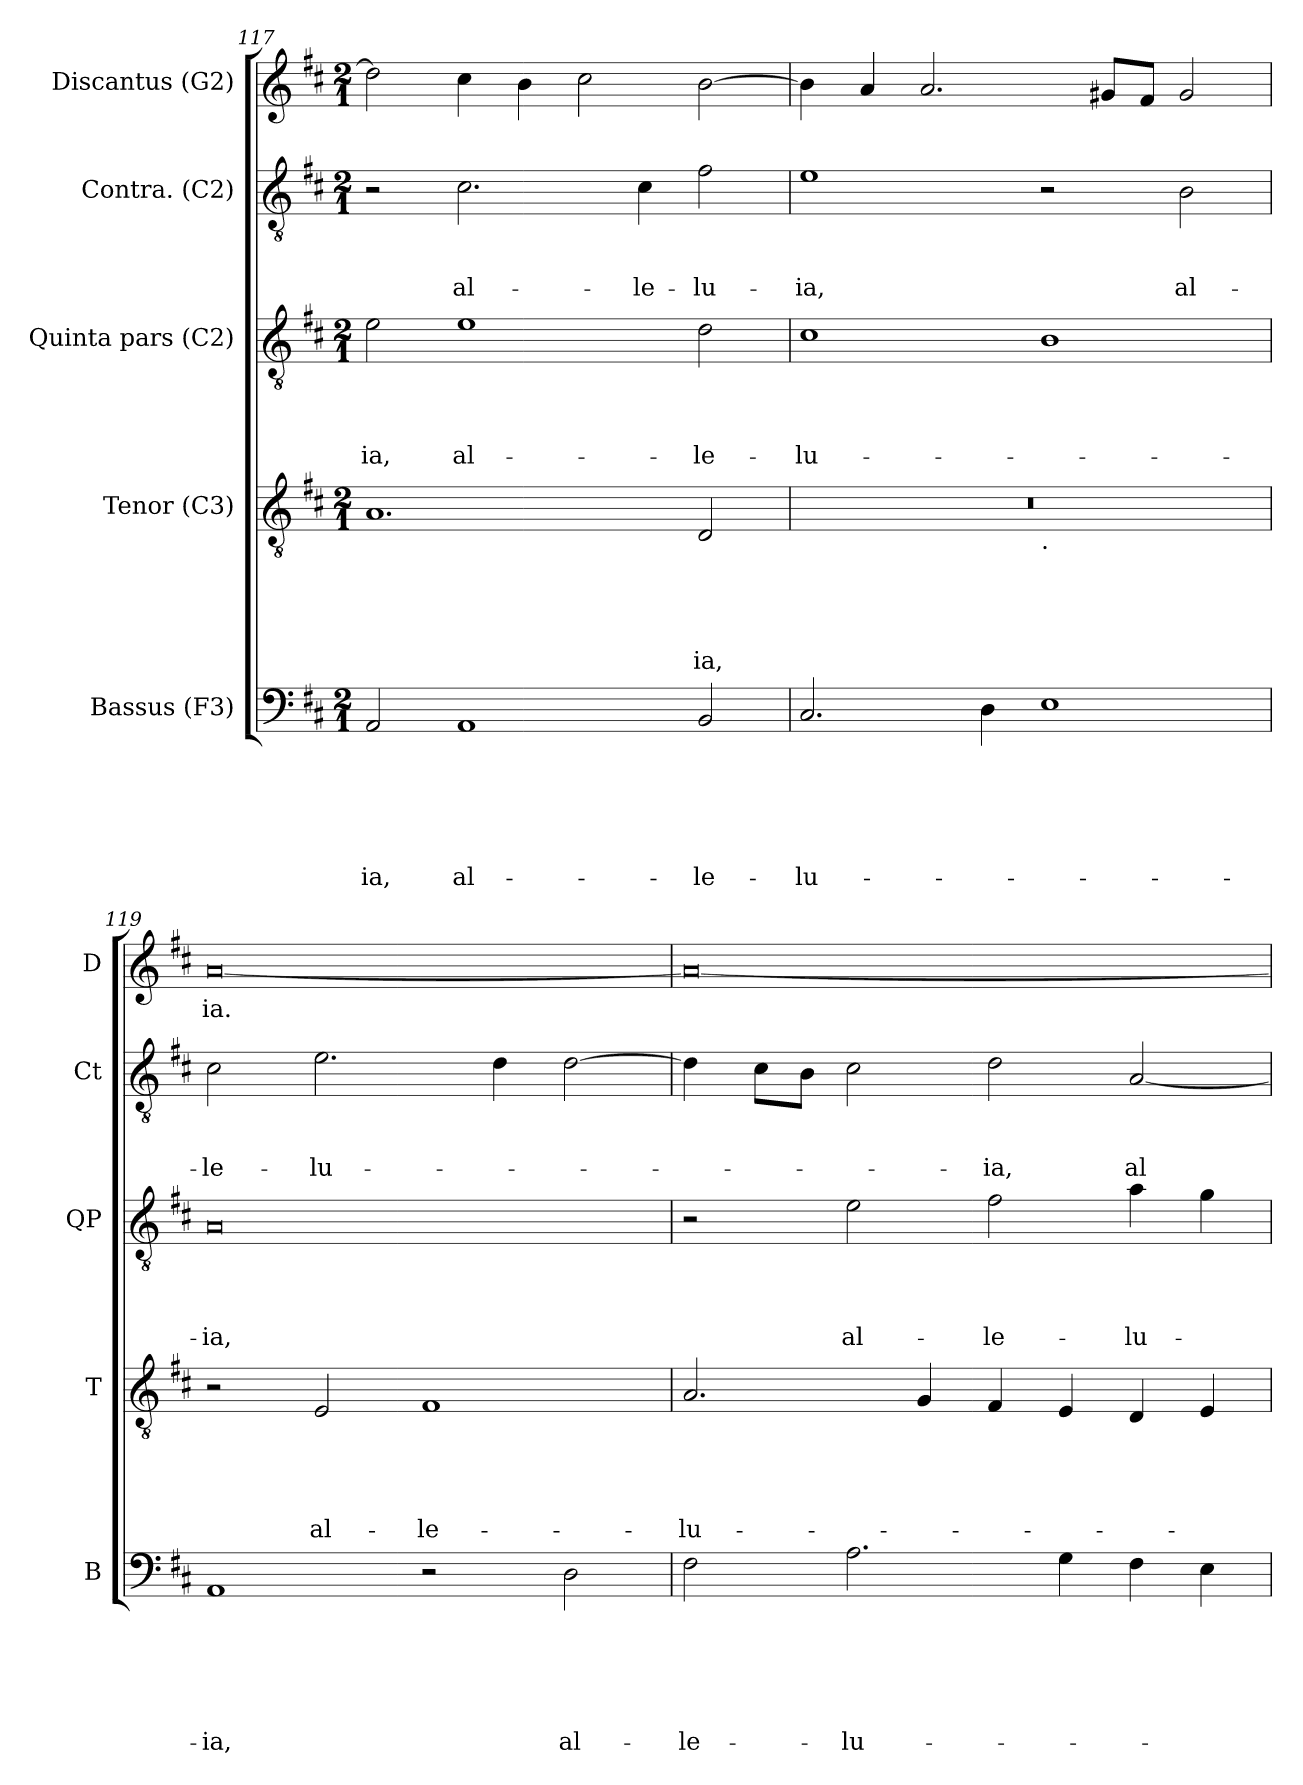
**kern	**text	**text	**text	**text	**text	**text	**kern	**text	**text	**text	**text	**text	**kern	**text	**text	**text	**text	**kern	**text	**text	**text	**kern	**text
*part5	*part5	*part5	*part5	*part5	*part5	*part5	*part4	*part4	*part4	*part4	*part4	*part4	*part3	*part3	*part3	*part3	*part3	*part2	*part2	*part2	*part2	*part1	*part1
*staff5	*staff5	*staff5	*staff5	*staff5	*staff5	*staff5	*staff4	*staff4	*staff4	*staff4	*staff4	*staff4	*staff3	*staff3	*staff3	*staff3	*staff3	*staff2	*staff2	*staff2	*staff2	*staff1	*staff1
*I"Bassus (F3)	*	*	*	*	*	*	*I"Tenor (C3)	*	*	*	*	*	*I"Quinta pars (C2)	*	*	*	*	*I"Contra. (C2)	*	*	*	*I"Discantus (G2)	*
*I'B	*	*	*	*	*	*	*I'T	*	*	*	*	*	*I'QP	*	*	*	*	*I'Ct	*	*	*	*I'D	*
*clefF4	*	*	*	*	*	*	*clefGv2	*	*	*	*	*	*clefGv2	*	*	*	*	*clefGv2	*	*	*	*clefG2	*
*k[f#c#]	*	*	*	*	*	*	*k[f#c#]	*	*	*	*	*	*k[f#c#]	*	*	*	*	*k[f#c#]	*	*	*	*k[f#c#]	*
*D:	*	*	*	*	*	*	*D:	*	*	*	*	*	*D:	*	*	*	*	*D:	*	*	*	*D:	*
*M2/1	*	*	*	*	*	*	*M2/1	*	*	*	*	*	*M2/1	*	*	*	*	*M2/1	*	*	*	*M2/1	*
=117	=117	=117	=117	=117	=117	=117	=117	=117	=117	=117	=117	=117	=117	=117	=117	=117	=117	=117	=117	=117	=117	=117	=117
!	!	!	!	!	!	!LO:LY:b	!	!	!	!	!	!	!	!	!	!	!LO:LY:b	!	!	!	!	!	!
2AA/	.	.	.	.	.	-ia,	1.A	.	.	.	.	.	2e\	.	.	.	-ia,	2r	.	.	.	2dd\]	.
!	!	!	!	!	!	!LO:LY:b	!	!	!	!	!	!	!	!	!	!	!LO:LY:b	!	!	!	!LO:LY:b	!	!
1AA	.	.	.	.	.	al-	.	.	.	.	.	.	1e	.	.	.	al-	2.c#\	.	.	al-	4cc#\	.
.	.	.	.	.	.	.	.	.	.	.	.	.	.	.	.	.	.	.	.	.	.	4b\	.
.	.	.	.	.	.	.	.	.	.	.	.	.	.	.	.	.	.	.	.	.	.	2cc#\	.
!	!	!	!	!	!	!	!	!	!	!	!	!	!	!	!	!	!	!	!	!	!LO:LY:b	!	!
.	.	.	.	.	.	.	.	.	.	.	.	.	.	.	.	.	.	4c#\	.	.	-le-	.	.
!	!	!	!	!	!	!LO:LY:b	!	!	!	!	!	!LO:LY:b	!	!	!	!	!LO:LY:b	!	!	!	!LO:LY:b	!	!
2BB/	.	.	.	.	.	-le-	2D/	.	.	.	.	-ia,	2d\	.	.	.	-le-	2f#\	.	.	-lu-	[<2b\	.
!!LO:LB:g=z
=118	=118	=118	=118	=118	=118	=118	=118	=118	=118	=118	=118	=118	=118	=118	=118	=118	=118	=118	=118	=118	=118	=118	=118
!	!	!	!	!	!	!LO:LY:b	!	!	!	!	!	!	!	!	!	!	!LO:LY:b	!	!	!	!LO:LY:b	!	!
*	*	*	*	*	*	*	*^	*	*	*	*	*	*	*	*	*	*	*	*	*	*	*	*
2.C#/	.	.	.	.	.	-lu-	0r	1ryy	.	.	.	.	.	1c#	.	.	.	-lu-	1e	.	.	-ia,	4b\]	.
.	.	.	.	.	.	.	.	.	.	.	.	.	.	.	.	.	.	.	.	.	.	.	4a/	.
.	.	.	.	.	.	.	.	.	.	.	.	.	.	.	.	.	.	.	.	.	.	.	2.a/	.
4D\	.	.	.	.	.	.	.	.	.	.	.	.	.	.	.	.	.	.	.	.	.	.	.	.
!	!	!	!	!	!	!	!	!LO:TX:b:t=.	!	!	!	!	!	!	!	!	!	!	!	!	!	!	!	!
1E	.	.	.	.	.	.	.	1ryy	.	.	.	.	.	1B	.	.	.	.	2r	.	.	.	.	.
.	.	.	.	.	.	.	.	.	.	.	.	.	.	.	.	.	.	.	.	.	.	.	8g#X/L	.
.	.	.	.	.	.	.	.	.	.	.	.	.	.	.	.	.	.	.	.	.	.	.	8f#/J	.
!	!	!	!	!	!	!	!	!	!	!	!	!	!	!	!	!	!	!	!	!	!	!LO:LY:b	!	!
.	.	.	.	.	.	.	.	.	.	.	.	.	.	.	.	.	.	.	2B\	.	.	al-	2g#/	.
=119	=119	=119	=119	=119	=119	=119	=119	=119	=119	=119	=119	=119	=119	=119	=119	=119	=119	=119	=119	=119	=119	=119	=119	=119
!	!	!	!	!	!	!LO:LY:b	!	!	!	!	!	!	!	!	!	!	!	!LO:LY:b	!	!	!	!LO:LY:b	!	!LO:LY:b:rj
*	*	*	*	*	*	*	*v	*v	*	*	*	*	*	*	*	*	*	*	*	*	*	*	*	*
1AA	.	.	.	.	.	-ia,	2r	.	.	.	.	.	0A	.	.	.	-ia,	2c#\	.	.	-le-	[<0a	-ia.
!	!	!	!	!	!	!	!	!	!	!	!	!LO:LY:b	!	!	!	!	!	!	!	!	!LO:LY:b	!	!
.	.	.	.	.	.	.	2E/	.	.	.	.	al-	.	.	.	.	.	2.e\	.	.	-lu-	.	.
!	!	!	!	!	!	!	!	!	!	!	!	!LO:LY:b	!	!	!	!	!	!	!	!	!	!	!
2r	.	.	.	.	.	.	1F#	.	.	.	.	-le-	.	.	.	.	.	.	.	.	.	.	.
.	.	.	.	.	.	.	.	.	.	.	.	.	.	.	.	.	.	4d\	.	.	.	.	.
!	!	!	!	!	!	!LO:LY:b	!	!	!	!	!	!	!	!	!	!	!	!	!	!	!	!	!
2D\	.	.	.	.	.	al-	.	.	.	.	.	.	.	.	.	.	.	[>2d\	.	.	.	.	.
=120	=120	=120	=120	=120	=120	=120	=120	=120	=120	=120	=120	=120	=120	=120	=120	=120	=120	=120	=120	=120	=120	=120	=120
!	!	!	!	!	!	!LO:LY:b	!	!	!	!	!	!LO:LY:b	!	!	!	!	!	!	!	!	!	!	!
2F#\	.	.	.	.	.	-le-	2.A/	.	.	.	.	-lu-	2r	.	.	.	.	4d\]	.	.	.	0a_	.
.	.	.	.	.	.	.	.	.	.	.	.	.	.	.	.	.	.	8c#\L	.	.	.	.	.
.	.	.	.	.	.	.	.	.	.	.	.	.	.	.	.	.	.	8B\J	.	.	.	.	.
!	!	!	!	!	!	!LO:LY:b	!	!	!	!	!	!	!	!	!	!	!LO:LY:b	!	!	!	!	!	!
2.A\	.	.	.	.	.	-lu-	.	.	.	.	.	.	2e\	.	.	.	al-	2c#\	.	.	.	.	.
.	.	.	.	.	.	.	4G/	.	.	.	.	.	.	.	.	.	.	.	.	.	.	.	.
!	!	!	!	!	!	!	!	!	!	!	!	!	!	!	!	!	!LO:LY:b	!	!	!	!LO:LY:b	!	!
.	.	.	.	.	.	.	4F#/	.	.	.	.	.	2f#\	.	.	.	-le-	2d\	.	.	-ia,	.	.
4G\	.	.	.	.	.	.	4E/	.	.	.	.	.	.	.	.	.	.	.	.	.	.	.	.
!	!	!	!	!	!	!	!	!	!	!	!	!	!	!	!	!	!LO:LY:b	!	!	!	!LO:LY:b	!	!
4F#\	.	.	.	.	.	.	4D/	.	.	.	.	.	4a\	.	.	.	-lu-	[<2A/	.	.	al-	.	.
4E\	.	.	.	.	.	.	4E/	.	.	.	.	.	4g\	.	.	.	.	.	.	.	.	.	.
=	=	=	=	=	=	=	=	=	=	=	=	=	=	=	=	=	=	=	=	=	=	=	=
*-	*-	*-	*-	*-	*-	*-	*-	*-	*-	*-	*-	*-	*-	*-	*-	*-	*-	*-	*-	*-	*-	*-	*-
